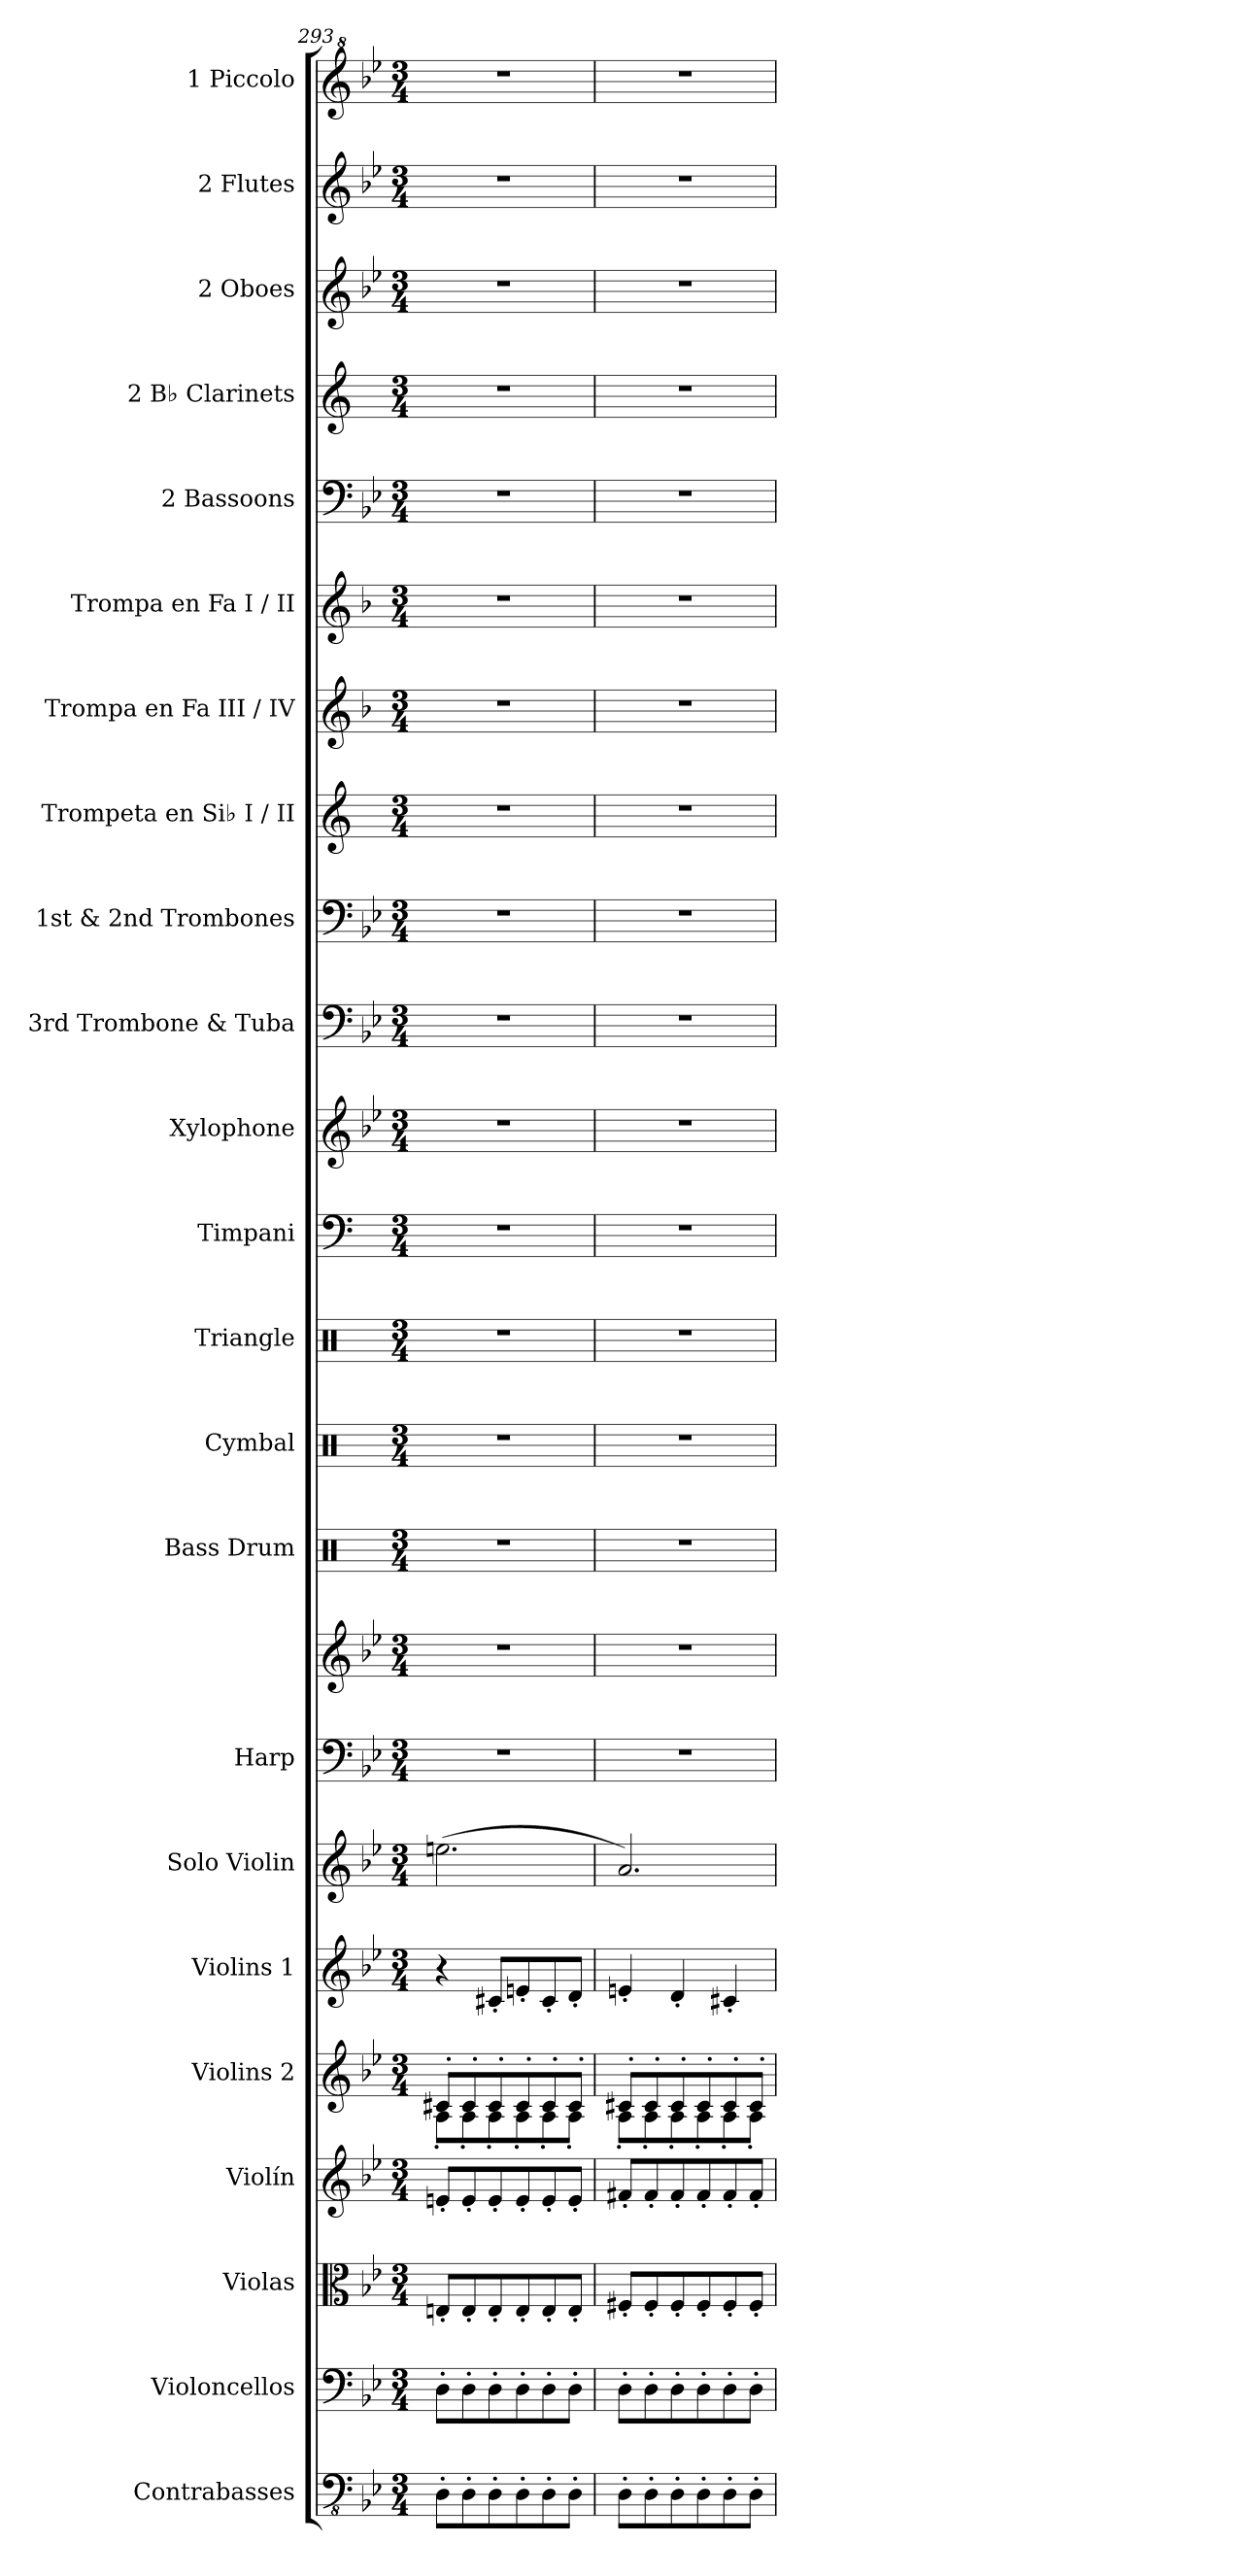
**kern	**kern	**kern	**kern	**kern	**kern	**kern	**kern	**kern	**kern	**kern	**kern	**kern	**kern	**kern	**kern	**kern	**kern	**kern	**kern	**kern	**kern	**kern	**kern
*part23	*part22	*part21	*part20	*part19	*part18	*part17	*part16	*part16	*part15	*part14	*part13	*part12	*part11	*part10	*part9	*part8	*part7	*part6	*part5	*part4	*part3	*part2	*part1
*staff24	*staff23	*staff22	*staff21	*staff20	*staff19	*staff18	*staff17	*staff16	*staff15	*staff14	*staff13	*staff12	*staff11	*staff10	*staff9	*staff8	*staff7	*staff6	*staff5	*staff4	*staff3	*staff2	*staff1
*I"Contrabasses	*I"Violoncellos	*I"Violas	*I"Violín	*I"Violins 2	*I"Violins 1	*I"Solo Violin	*I"Harp	*	*I"Bass Drum	*I"Cymbal	*I"Triangle	*I"Timpani	*I"Xylophone	*I"3rd Trombone     &amp; Tuba	*I"1st &amp; 2nd Trombones	*I"Trompeta en Si♭  I / II	*I"Trompa en Fa   III / IV	*I"Trompa en Fa I / II	*I"2 Bassoons	*I"2 B♭ Clarinets	*I"2 Oboes	*I"2 Flutes	*I"1 Piccolo
*I'Cbs.	*I'Vlcs.	*I'Vlas.	*I'Vln.	*I'Vlns. 2	*I'Vlns. 1	*I'S. Vln.	*I'Hrp.	*	*I'B. Dr.	*I'Cym.	*I'Trgl.	*I'Timp.	*I'Xyl.	*I'3rd Trb. &amp; Tba.	*I'1st &amp; 2nd    Trbs.	*I'Tpt. Si♭  I / II	*I'Trmp. Fa   III / IV	*I'Trmp. Fa I / II	*I'2 Bsns.	*I'2 B♭ Cls.	*I'2 Obs.	*I'2 Fls.	*I'1 Picc.
*clefFv4	*clefF4	*clefC3	*clefG2	*clefG2	*clefG2	*clefG2	*clefF4	*clefG2	*clefX	*clefX	*clefX	*clefF4	*clefG2	*clefF4	*clefF4	*clefG2	*clefG2	*clefG2	*clefF4	*clefG2	*clefG2	*clefG2	*clefG^2
*	*	*	*	*	*	*	*	*	*	*	*	*	*ITrd-7c-12	*	*	*ITrd1c2	*ITrd4c7	*ITrd4c7	*	*ITrd1c2	*	*	*ITrd-7c-12
*k[b-e-]	*k[b-e-]	*k[b-e-]	*k[b-e-]	*k[b-e-]	*k[b-e-]	*k[b-e-]	*k[b-e-]	*k[b-e-]	*k[]	*k[]	*k[]	*k[]	*k[b-e-]	*k[b-e-]	*k[b-e-]	*k[b-e-]	*k[b-e-]	*k[b-e-]	*k[b-e-]	*k[b-e-]	*k[b-e-]	*k[b-e-]	*k[b-e-]
*M3/4	*M3/4	*M3/4	*M3/4	*M3/4	*M3/4	*M3/4	*M3/4	*M3/4	*M3/4	*M3/4	*M3/4	*M3/4	*M3/4	*M3/4	*M3/4	*M3/4	*M3/4	*M3/4	*M3/4	*M3/4	*M3/4	*M3/4	*M3/4
=293	=293	=293	=293	=293	=293	=293	=293	=293	=293	=293	=293	=293	=293	=293	=293	=293	=293	=293	=293	=293	=293	=293	=293
*	*	*	*	*^	*	*	*	*	*	*	*	*	*	*	*	*	*	*	*	*	*	*	*
8DD'\L	8D'\L	8En'/L	8en'/L	8c#X'/L	8A'\L	4r	(>2.een\	2.r	2.r	2.r	2.r	2.r	2.r	2.r	2.r	2.r	2.r	2.r	2.r	2.r	2.r	2.r	2.r	2.r
8DD'\	8D'\	8E'/	8e'/	8c#'/	8A'\	.	.	.	.	.	.	.	.	.	.	.	.	.	.	.	.	.	.	.
8DD'\	8D'\	8E'/	8e'/	8c#'/	8A'\	8c#X'/L	.	.	.	.	.	.	.	.	.	.	.	.	.	.	.	.	.	.
8DD'\	8D'\	8E'/	8e'/	8c#'/	8A'\	8en'/	.	.	.	.	.	.	.	.	.	.	.	.	.	.	.	.	.	.
8DD'\	8D'\	8E'/	8e'/	8c#'/	8A'\	8c#'/	.	.	.	.	.	.	.	.	.	.	.	.	.	.	.	.	.	.
8DD'\J	8D'\J	8E'/J	8e'/J	8c#'/J	8A'\J	8d'/J	.	.	.	.	.	.	.	.	.	.	.	.	.	.	.	.	.	.
=294	=294	=294	=294	=294	=294	=294	=294	=294	=294	=294	=294	=294	=294	=294	=294	=294	=294	=294	=294	=294	=294	=294	=294	=294
8DD'\L	8D'\L	8F#X'/L	8f#X'/L	8c#X'/L	8A'\L	4en'/	2.a/)	2.r	2.r	2.r	2.r	2.r	2.r	2.r	2.r	2.r	2.r	2.r	2.r	2.r	2.r	2.r	2.r	2.r
8DD'\	8D'\	8F#'/	8f#'/	8c#'/	8A'\	.	.	.	.	.	.	.	.	.	.	.	.	.	.	.	.	.	.	.
8DD'\	8D'\	8F#'/	8f#'/	8c#'/	8A'\	4d'/	.	.	.	.	.	.	.	.	.	.	.	.	.	.	.	.	.	.
8DD'\	8D'\	8F#'/	8f#'/	8c#'/	8A'\	.	.	.	.	.	.	.	.	.	.	.	.	.	.	.	.	.	.	.
8DD'\	8D'\	8F#'/	8f#'/	8c#'/	8A'\	4c#X'/	.	.	.	.	.	.	.	.	.	.	.	.	.	.	.	.	.	.
8DD'\J	8D'\J	8F#'/J	8f#'/J	8c#'/J	8A'\J	.	.	.	.	.	.	.	.	.	.	.	.	.	.	.	.	.	.	.
*	*	*	*	*v	*v	*	*	*	*	*	*	*	*	*	*	*	*	*	*	*	*	*	*	*
=	=	=	=	=	=	=	=	=	=	=	=	=	=	=	=	=	=	=	=	=	=	=	=
*-	*-	*-	*-	*-	*-	*-	*-	*-	*-	*-	*-	*-	*-	*-	*-	*-	*-	*-	*-	*-	*-	*-	*-
